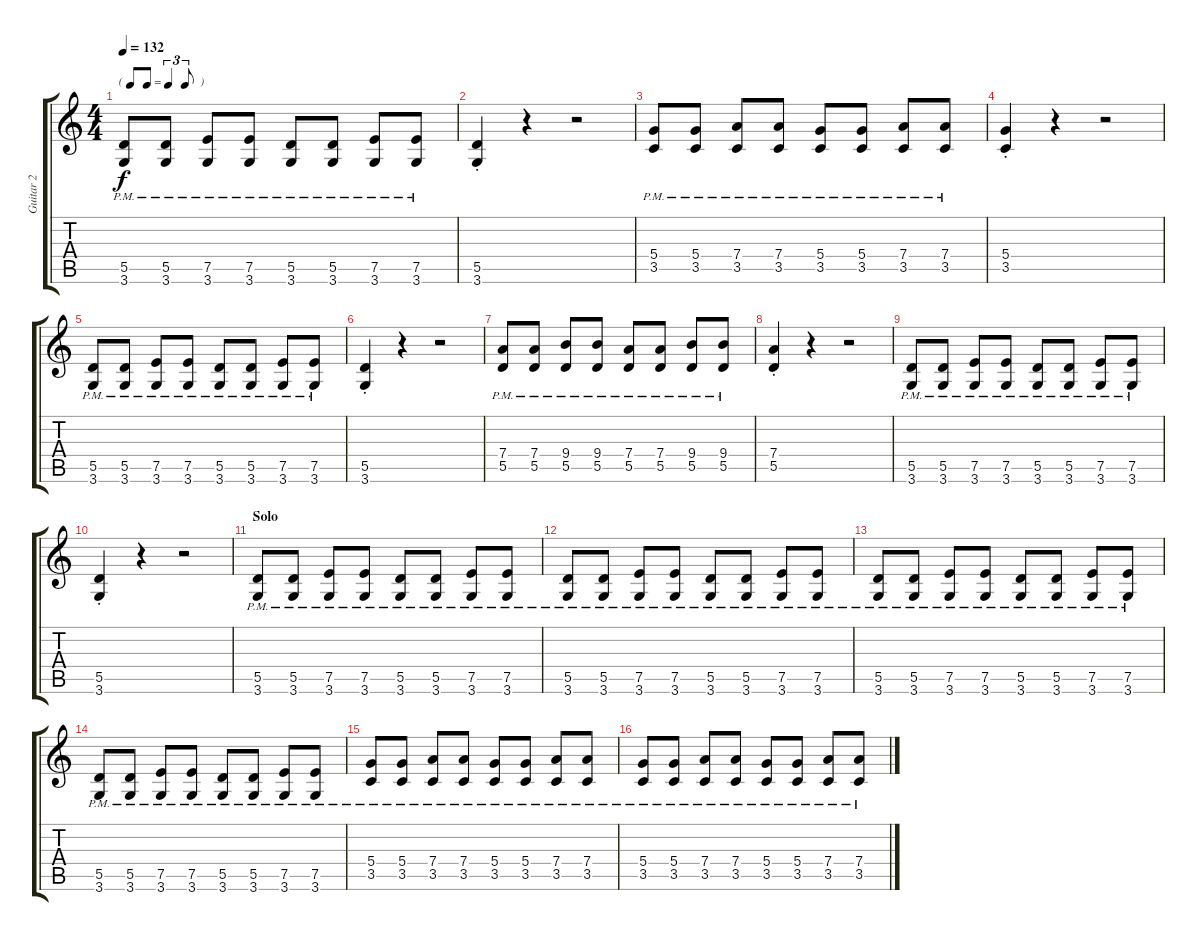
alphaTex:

\track ("Guitar 2" "Guitar 2") {instrument electricguitarclean}
\staff {score tabs}
\tuning (E4 B3 G3 D3 A2 E2) {hide}
\ts (4 4)
\tf triplet8th
\tempo 132
\clef g2
\ks c
(5.5{pm} 3.6{pm}).8{dy f} (5.5{pm} 3.6{pm}).8 (7.5{pm} 3.6{pm}).8 (7.5{pm} 3.6{pm}).8 (5.5{pm} 3.6{pm}).8 (5.5{pm} 3.6{pm}).8 (7.5{pm} 3.6{pm}).8 (7.5{pm} 3.6{pm}).8 |
(5.5{st} 3.6{st}).4 r.4 r.2 |
(5.4{pm} 3.5{pm}).8 (5.4{pm} 3.5{pm}).8 (7.4{pm} 3.5{pm}).8 (7.4{pm} 3.5{pm}).8 (5.4{pm} 3.5{pm}).8 (5.4{pm} 3.5{pm}).8 (7.4{pm} 3.5{pm}).8 (7.4{pm} 3.5{pm}).8 |
(5.4{st} 3.5{st}).4 r.4 r.2 |
(5.5{pm} 3.6{pm}).8 (5.5{pm} 3.6{pm}).8 (7.5{pm} 3.6{pm}).8 (7.5{pm} 3.6{pm}).8 (5.5{pm} 3.6{pm}).8 (5.5{pm} 3.6{pm}).8 (7.5{pm} 3.6{pm}).8 (7.5{pm} 3.6{pm}).8 |
(5.5{st} 3.6{st}).4 r.4 r.2 |
(7.4{pm} 5.5{pm}).8 (7.4{pm} 5.5{pm}).8 (9.4{pm} 5.5{pm}).8 (9.4{pm} 5.5{pm}).8 (7.4{pm} 5.5{pm}).8 (7.4{pm} 5.5{pm}).8 (9.4{pm} 5.5{pm}).8 (9.4{pm} 5.5{pm}).8 |
(7.4{st} 5.5{st}).4 r.4 r.2 |
(5.5{pm} 3.6{pm}).8 (5.5{pm} 3.6{pm}).8 (7.5{pm} 3.6{pm}).8 (7.5{pm} 3.6{pm}).8 (5.5{pm} 3.6{pm}).8 (5.5{pm} 3.6{pm}).8 (7.5{pm} 3.6{pm}).8 (7.5{pm} 3.6{pm}).8 |
(5.5{st} 3.6{st}).4 r.4 r.2 |
\section ("" "Solo")
(5.5{pm} 3.6{pm}).8 (5.5{pm} 3.6{pm}).8 (7.5{pm} 3.6{pm}).8 (7.5{pm} 3.6{pm}).8 (5.5{pm} 3.6{pm}).8 (5.5{pm} 3.6{pm}).8 (7.5{pm} 3.6{pm}).8 (7.5{pm} 3.6{pm}).8 |
(5.5{pm} 3.6{pm}).8 (5.5{pm} 3.6{pm}).8 (7.5{pm} 3.6{pm}).8 (7.5{pm} 3.6{pm}).8 (5.5{pm} 3.6{pm}).8 (5.5{pm} 3.6{pm}).8 (7.5{pm} 3.6{pm}).8 (7.5{pm} 3.6{pm}).8 |
(5.5{pm} 3.6{pm}).8 (5.5{pm} 3.6{pm}).8 (7.5{pm} 3.6{pm}).8 (7.5{pm} 3.6{pm}).8 (5.5{pm} 3.6{pm}).8 (5.5{pm} 3.6{pm}).8 (7.5{pm} 3.6{pm}).8 (7.5{pm} 3.6{pm}).8 |
(5.5{pm} 3.6{pm}).8 (5.5{pm} 3.6{pm}).8 (7.5{pm} 3.6{pm}).8 (7.5{pm} 3.6{pm}).8 (5.5{pm} 3.6{pm}).8 (5.5{pm} 3.6{pm}).8 (7.5{pm} 3.6{pm}).8 (7.5{pm} 3.6{pm}).8 |
(5.4{pm} 3.5{pm}).8 (5.4{pm} 3.5{pm}).8 (7.4{pm} 3.5{pm}).8 (7.4{pm} 3.5{pm}).8 (5.4{pm} 3.5{pm}).8 (5.4{pm} 3.5{pm}).8 (7.4{pm} 3.5{pm}).8 (7.4{pm} 3.5{pm}).8 |
(5.4{pm} 3.5{pm}).8 (5.4{pm} 3.5{pm}).8 (7.4{pm} 3.5{pm}).8 (7.4{pm} 3.5{pm}).8 (5.4{pm} 3.5{pm}).8 (5.4{pm} 3.5{pm}).8 (7.4{pm} 3.5{pm}).8 (7.4{pm} 3.5{pm}).8
